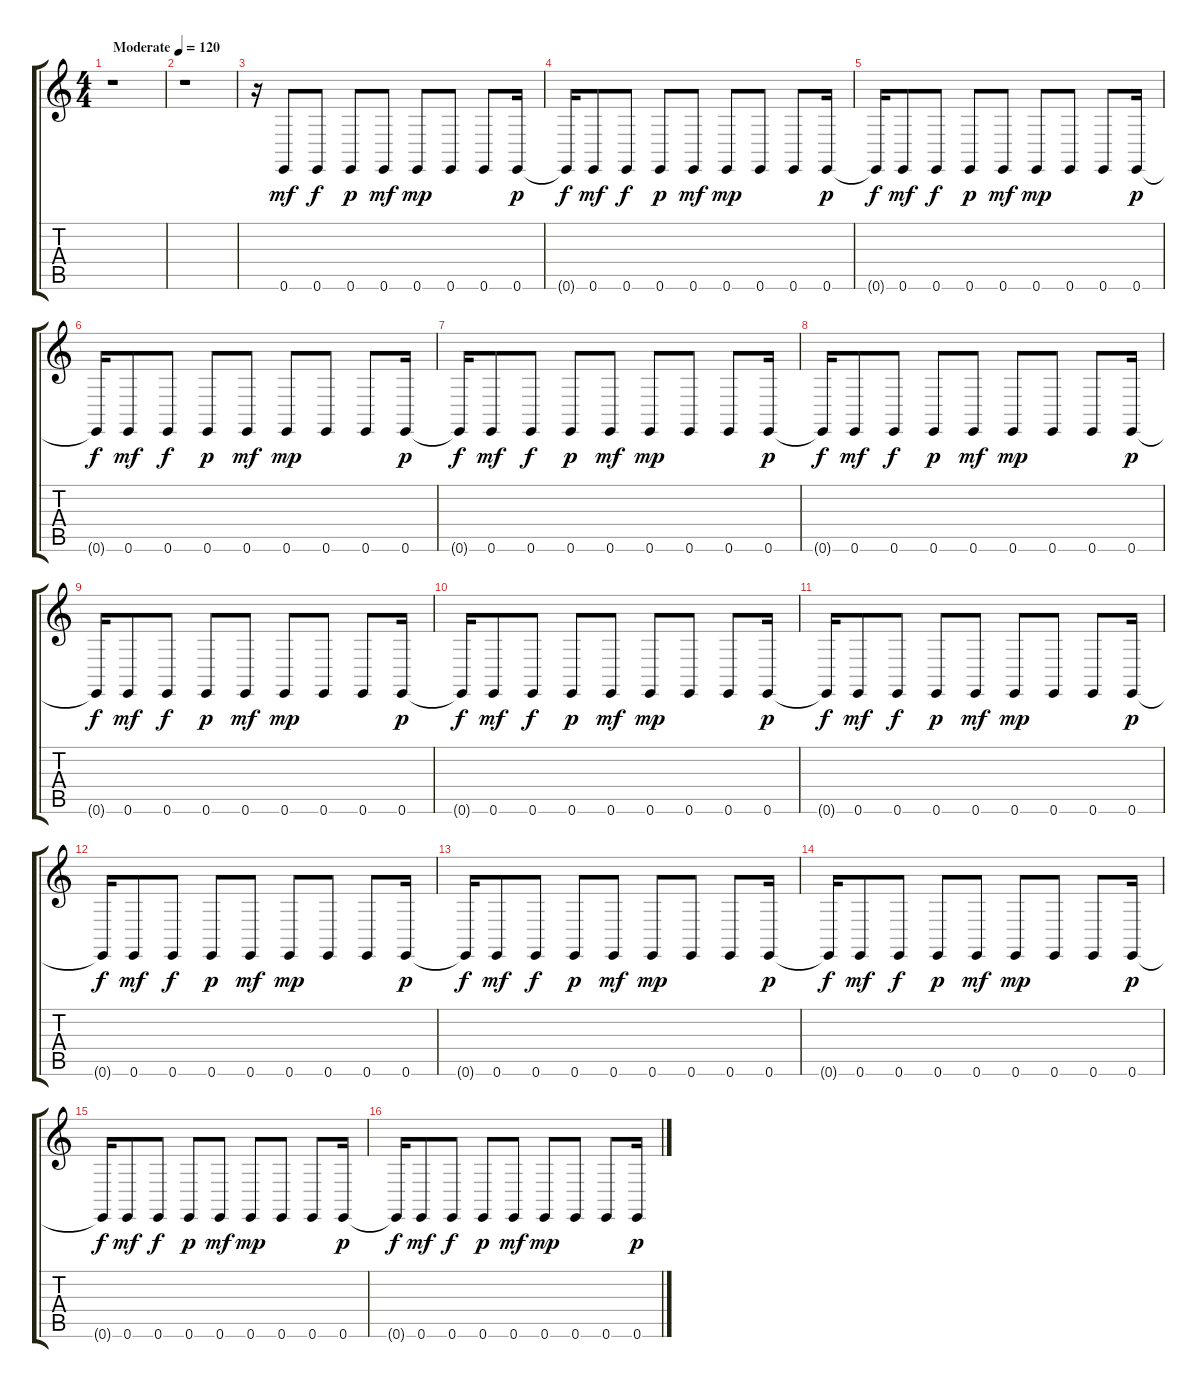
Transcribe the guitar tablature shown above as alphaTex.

\track "" {instrument melodictom}
\staff {score tabs}
\tuning (E4 B3 G3 D3 A2 E2) {hide}
\ts (4 4)
\tempo (120 "Moderate")
\tempo 126
\tempo (120 "Moderate")
\clef g2
\ks c
r.1{dy mf instrument melodictom} |
r.1 |
r.16 0.6.8 0.6.8{dy f} 0.6.8{dy p} 0.6.8{dy mf} 0.6.8{dy mp} 0.6.8 0.6.8 0.6.16{dy p} |
0.6{t}.16{dy f} 0.6.8{dy mf} 0.6.8{dy f} 0.6.8{dy p} 0.6.8{dy mf} 0.6.8{dy mp} 0.6.8 0.6.8 0.6.16{dy p} |
0.6{t}.16{dy f} 0.6.8{dy mf} 0.6.8{dy f} 0.6.8{dy p} 0.6.8{dy mf} 0.6.8{dy mp} 0.6.8 0.6.8 0.6.16{dy p} |
0.6{t}.16{dy f} 0.6.8{dy mf} 0.6.8{dy f} 0.6.8{dy p} 0.6.8{dy mf} 0.6.8{dy mp} 0.6.8 0.6.8 0.6.16{dy p} |
0.6{t}.16{dy f} 0.6.8{dy mf} 0.6.8{dy f} 0.6.8{dy p} 0.6.8{dy mf} 0.6.8{dy mp} 0.6.8 0.6.8 0.6.16{dy p} |
0.6{t}.16{dy f} 0.6.8{dy mf} 0.6.8{dy f} 0.6.8{dy p} 0.6.8{dy mf} 0.6.8{dy mp} 0.6.8 0.6.8 0.6.16{dy p} |
0.6{t}.16{dy f} 0.6.8{dy mf} 0.6.8{dy f} 0.6.8{dy p} 0.6.8{dy mf} 0.6.8{dy mp} 0.6.8 0.6.8 0.6.16{dy p} |
0.6{t}.16{dy f} 0.6.8{dy mf} 0.6.8{dy f} 0.6.8{dy p} 0.6.8{dy mf} 0.6.8{dy mp} 0.6.8 0.6.8 0.6.16{dy p} |
0.6{t}.16{dy f} 0.6.8{dy mf} 0.6.8{dy f} 0.6.8{dy p} 0.6.8{dy mf} 0.6.8{dy mp} 0.6.8 0.6.8 0.6.16{dy p} |
0.6{t}.16{dy f} 0.6.8{dy mf} 0.6.8{dy f} 0.6.8{dy p} 0.6.8{dy mf} 0.6.8{dy mp} 0.6.8 0.6.8 0.6.16{dy p} |
0.6{t}.16{dy f} 0.6.8{dy mf} 0.6.8{dy f} 0.6.8{dy p} 0.6.8{dy mf} 0.6.8{dy mp} 0.6.8 0.6.8 0.6.16{dy p} |
0.6{t}.16{dy f} 0.6.8{dy mf} 0.6.8{dy f} 0.6.8{dy p} 0.6.8{dy mf} 0.6.8{dy mp} 0.6.8 0.6.8 0.6.16{dy p} |
0.6{t}.16{dy f} 0.6.8{dy mf} 0.6.8{dy f} 0.6.8{dy p} 0.6.8{dy mf} 0.6.8{dy mp} 0.6.8 0.6.8 0.6.16{dy p} |
0.6{t}.16{dy f} 0.6.8{dy mf} 0.6.8{dy f} 0.6.8{dy p} 0.6.8{dy mf} 0.6.8{dy mp} 0.6.8 0.6.8 0.6.16{dy p}
